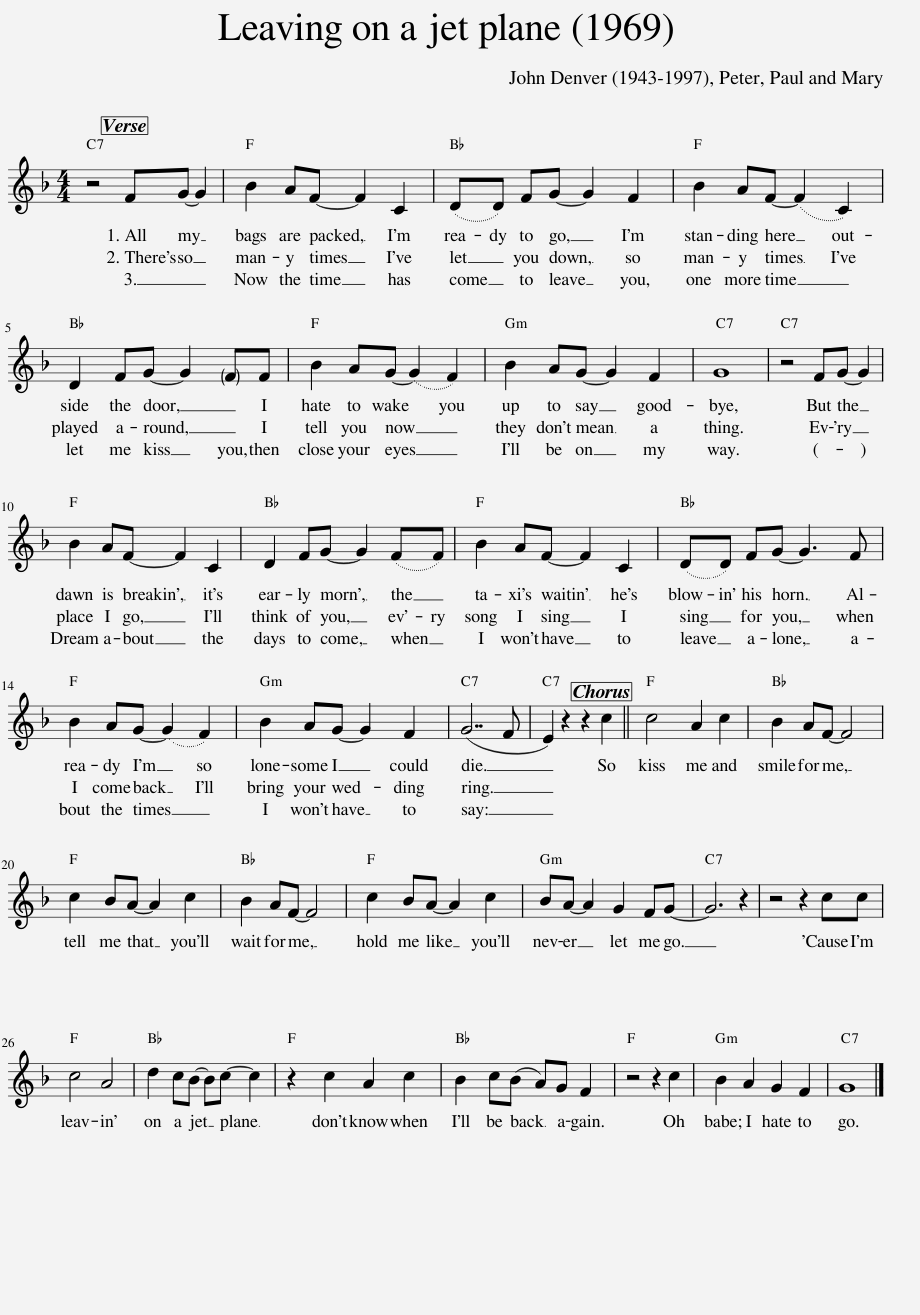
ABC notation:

X:1
L:1/8
M:4/4
I:linebreak $
K:F
V:1 treble
V:1
 z4 FG- G2 | B2 AF- F2 C2 | (DD) FG- G2 F2 | B2 AF- (F2 C2) |$ D2 FG- G2 FF | %5
 B2 AG- (G2 F2) | B2 AG- G2 F2 | G8 | z4 FG- G2 |$ B2 AF- F2 C2 | %10
 D2 FG- G2 (FF) | B2 AF- F2 C2 | (DD) FG- G3 F |$ B2 AG- (G2 F2) | B2 AG- G2 F2 | %15
 (G7 F | E2) z2 z2 c2 || c4 A2 c2 | B2 AF- F4 |$ c2 BA- A2 c2 | %20
 B2 AF- F4 | c2 BA- A2 c2 | BA- A2 G2 FG- | G6 z2 | z4 z2 cc |$ %25
 c4 A4 | d2 cB- Bc- c2 | z2 c2 A2 c2 | B2 c(B A)G F2 | z4 z2 c2 | %30
 B2 A2 G2 F2 | G8 |] %32
